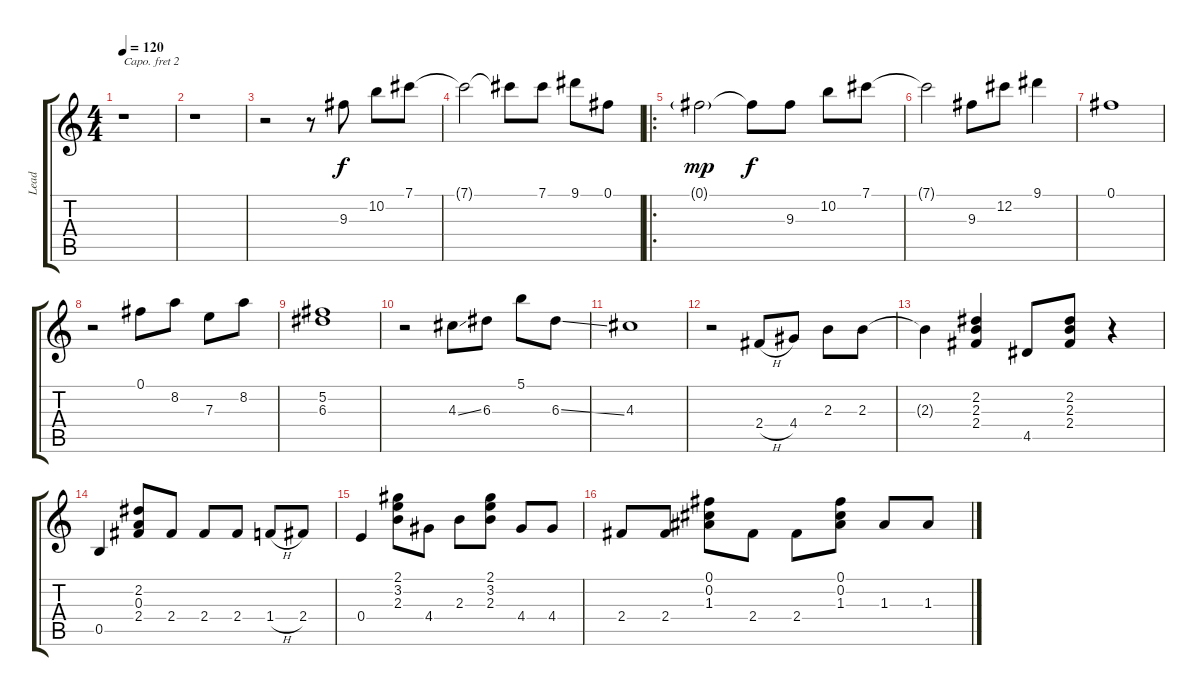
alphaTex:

\track ("Lead" "Lead") {instrument acousticguitarsteel}
\staff {score tabs}
\capo 2
\tuning (E4 B3 G3 D3 A2 E2) {hide}
\ts (4 4)
\tempo 120
\clef g2
\ks c
r.1{dy f instrument acousticguitarsteel} |
r.1 |
r.2 r.8 9.3.8 10.2.8 7.1.8 |
7.1{t}.2 7.1{t}.8 7.1.8 9.1.8 0.1.8 |
\ro
0.1{g}.2{dy mp} 0.1{t}.8{dy f} 9.3.8 10.2.8 7.1.8 |
7.1{t}.2 9.3.8 12.2.8 9.1.4 |
0.1.1 |
r.2 0.1.8 8.2.8 7.3.8 8.2.8 |
(5.2 6.3).1 |
r.2 4.3{ss}.8 6.3.8 5.1.8 6.3{ss}.8 |
4.3.1 |
r.2 2.4{h}.8 4.4.8 2.3.8 2.3.8 |
2.3{t}.4 (2.2 2.3 2.4).4 4.5.8 (2.2 2.3 2.4).8 r.4 |
0.5.4 (2.2 0.3 2.4).8 2.4.8 2.4.8 2.4.8 1.4{h}.8 2.4.8 |
0.4.4 (2.1 3.2 2.3).8 4.4.8 2.3.8 (2.1 3.2 2.3).8 4.4.8 4.4.8 |
2.4.8 2.4.8 (0.1 0.2 1.3).8 2.4.8 2.4.8 (0.1 0.2 1.3).8 1.3.8 1.3.8
